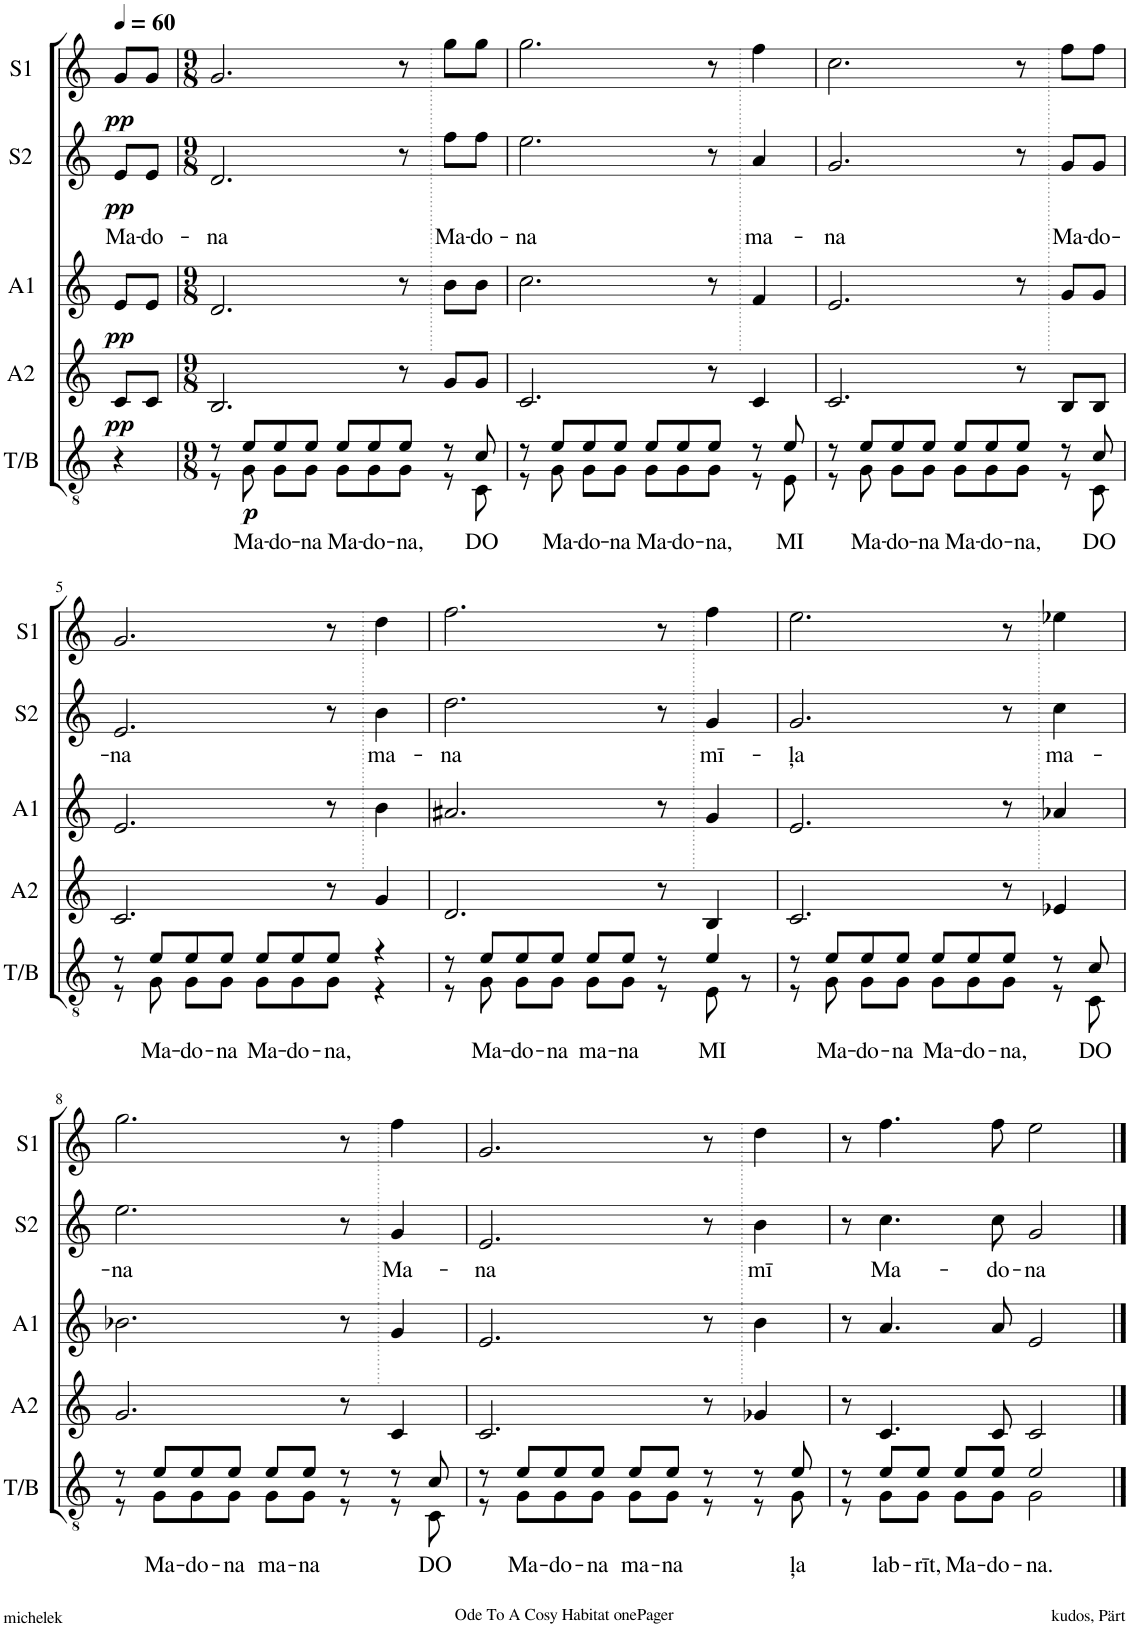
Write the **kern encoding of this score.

**kern	**text	**dynam	**kern	**dynam	**kern	**dynam	**kern	**text	**dynam	**kern	**dynam
*part5	*part5	*part5	*part4	*part4	*part3	*part3	*part2	*part2	*part2	*part1	*part1
*staff5	*staff5	*staff5	*staff4	*staff4	*staff3	*staff3	*staff2	*staff2	*staff2	*staff1	*staff1
*I"T/B	*	*	*I"A2	*	*I"A1	*	*I"S2	*	*	*I"S1	*
*I'T/B	*	*	*I'A2	*	*I'A1	*	*I'S2	*	*	*I'S1	*
*clefGv2	*	*	*clefG2	*	*clefG2	*	*clefG2	*	*	*clefG2	*
*	*	*	*Trd1c2	*	*Trd1c2	*	*	*	*	*	*
*k[]	*	*	*k[]	*	*k[]	*	*k[]	*	*	*k[]	*
=1	=1	=1	=1	=1	=1	=1	=1	=1	=1	=1	=1
!	!	!	!	!LO:DY:b	!	!LO:DY:b	!	!LO:LY:b	!LO:DY:b	!	!LO:DY:b
4r	.	.	8c/L	pp	8e/L	pp	8e/L	Ma-	pp	8g/L	pp
!	!	!	!	!	!	!	!	!LO:LY:b	!	!	!
.	.	.	8c/J	.	8e/J	.	8e/J	-do-	.	8g/J	.
=2	=2	=2	=2	=2	=2	=2	=2	=2	=2	=2	=2
*M9/8	*	*	*M9/8	*	*M9/8	*	*M9/8	*	*	*M9/8	*
*^	*	*	*	*	*	*	*	*	*	*	*
!	!	!	!	!	!	!	!	!	!LO:LY:b	!	!	!
8r	8r	.	.	2.B/	.	2.d/	.	2.d/	-na	.	2.g/	.
!	!	!LO:LY:b	!LO:DY:b	!	!	!	!	!	!	!	!	!
8e/L	8G\	Ma-	p	.	.	.	.	.	.	.	.	.
!	!	!LO:LY:b	!	!	!	!	!	!	!	!	!	!
8e/	8G\L	-do-	.	.	.	.	.	.	.	.	.	.
!	!	!LO:LY:b	!	!	!	!	!	!	!	!	!	!
8e/J	8G\J	-na	.	.	.	.	.	.	.	.	.	.
!	!	!LO:LY:b	!	!	!	!	!	!	!	!	!	!
8e/L	8G\L	Ma-	.	.	.	.	.	.	.	.	.	.
!	!	!LO:LY:b	!	!	!	!	!	!	!	!	!	!
8e/	8G\	-do-	.	.	.	.	.	.	.	.	.	.
!	!	!LO:LY:b	!	!	!	!	!	!	!	!	!	!
8e/J	8G\J	-na,	.	8r	.	8r	.	8r	.	.	8r	.
!	!	!	!	!	!	!	!	!	!LO:LY:b	!	!	!
8r	8r	.	.	8g/L	.	8b\L	.	8ff\L	Ma-	.	8gg\L	.
!	!	!LO:LY:b	!	!	!	!	!	!	!LO:LY:b	!	!	!
8c/	8C\	DO	.	8g/J	.	8b\J	.	8ff\J	-do-	.	8gg\J	.
=3	=3	=3	=3	=3	=3	=3	=3	=3	=3	=3	=3	=3
!	!	!	!	!	!	!	!	!	!LO:LY:b	!	!	!
8r	8r	.	.	2.c/	.	2.cc\	.	2.ee\	-na	.	2.gg\	.
!	!	!LO:LY:b	!	!	!	!	!	!	!	!	!	!
8e/L	8G\	Ma-	.	.	.	.	.	.	.	.	.	.
!	!	!LO:LY:b	!	!	!	!	!	!	!	!	!	!
8e/	8G\L	-do-	.	.	.	.	.	.	.	.	.	.
!	!	!LO:LY:b	!	!	!	!	!	!	!	!	!	!
8e/J	8G\J	-na	.	.	.	.	.	.	.	.	.	.
!	!	!LO:LY:b	!	!	!	!	!	!	!	!	!	!
8e/L	8G\L	Ma-	.	.	.	.	.	.	.	.	.	.
!	!	!LO:LY:b	!	!	!	!	!	!	!	!	!	!
8e/	8G\	-do-	.	.	.	.	.	.	.	.	.	.
!	!	!LO:LY:b	!	!	!	!	!	!	!	!	!	!
8e/J	8G\J	-na,	.	8r	.	8r	.	8r	.	.	8r	.
!	!	!	!	!	!	!	!	!	!LO:LY:b	!	!	!
8r	8r	.	.	4c/	.	4f/	.	4a/	ma-	.	4ff\	.
!	!	!LO:LY:b	!	!	!	!	!	!	!	!	!	!
8e/	8E\	MI	.	.	.	.	.	.	.	.	.	.
=4	=4	=4	=4	=4	=4	=4	=4	=4	=4	=4	=4	=4
!	!	!	!	!	!	!	!	!	!LO:LY:b	!	!	!
8r	8r	.	.	2.c/	.	2.e/	.	2.g/	-na	.	2.cc\	.
!	!	!LO:LY:b	!	!	!	!	!	!	!	!	!	!
8e/L	8G\	Ma-	.	.	.	.	.	.	.	.	.	.
!	!	!LO:LY:b	!	!	!	!	!	!	!	!	!	!
8e/	8G\L	-do-	.	.	.	.	.	.	.	.	.	.
!	!	!LO:LY:b	!	!	!	!	!	!	!	!	!	!
8e/J	8G\J	-na	.	.	.	.	.	.	.	.	.	.
!	!	!LO:LY:b	!	!	!	!	!	!	!	!	!	!
8e/L	8G\L	Ma-	.	.	.	.	.	.	.	.	.	.
!	!	!LO:LY:b	!	!	!	!	!	!	!	!	!	!
8e/	8G\	-do-	.	.	.	.	.	.	.	.	.	.
!	!	!LO:LY:b	!	!	!	!	!	!	!	!	!	!
8e/J	8G\J	-na,	.	8r	.	8r	.	8r	.	.	8r	.
!	!	!	!	!	!	!	!	!	!LO:LY:b	!	!	!
8r	8r	.	.	8B/L	.	8g/L	.	8g/L	Ma-	.	8ff\L	.
!	!	!LO:LY:b	!	!	!	!	!	!	!LO:LY:b	!	!	!
8c/	8C\	DO	.	8B/J	.	8g/J	.	8g/J	-do-	.	8ff\J	.
!!LO:LB:g=z
=5	=5	=5	=5	=5	=5	=5	=5	=5	=5	=5	=5	=5
!	!	!	!	!	!	!	!	!	!LO:LY:b	!	!	!
8r	8r	.	.	2.c/	.	2.e/	.	2.e/	-na	.	2.g/	.
!	!	!LO:LY:b	!	!	!	!	!	!	!	!	!	!
8e/L	8G\	Ma-	.	.	.	.	.	.	.	.	.	.
!	!	!LO:LY:b	!	!	!	!	!	!	!	!	!	!
8e/	8G\L	-do-	.	.	.	.	.	.	.	.	.	.
!	!	!LO:LY:b	!	!	!	!	!	!	!	!	!	!
8e/J	8G\J	-na	.	.	.	.	.	.	.	.	.	.
!	!	!LO:LY:b	!	!	!	!	!	!	!	!	!	!
8e/L	8G\L	Ma-	.	.	.	.	.	.	.	.	.	.
!	!	!LO:LY:b	!	!	!	!	!	!	!	!	!	!
8e/	8G\	-do-	.	.	.	.	.	.	.	.	.	.
!	!	!LO:LY:b	!	!	!	!	!	!	!	!	!	!
8e/J	8G\J	-na,	.	8r	.	8r	.	8r	.	.	8r	.
!	!	!	!	!	!	!	!	!	!LO:LY:b	!	!	!
4r	4r	.	.	4g/	.	4b\	.	4b\	ma-	.	4dd\	.
=6	=6	=6	=6	=6	=6	=6	=6	=6	=6	=6	=6	=6
!	!	!	!	!	!	!	!	!	!LO:LY:b	!	!	!
8r	8r	.	.	2.d/	.	2.a#X/	.	2.dd\	-na	.	2.ff\	.
!	!	!LO:LY:b	!	!	!	!	!	!	!	!	!	!
8e/L	8G\	Ma-	.	.	.	.	.	.	.	.	.	.
!	!	!LO:LY:b	!	!	!	!	!	!	!	!	!	!
8e/	8G\L	-do-	.	.	.	.	.	.	.	.	.	.
!	!	!LO:LY:b	!	!	!	!	!	!	!	!	!	!
8e/J	8G\J	-na	.	.	.	.	.	.	.	.	.	.
!	!	!LO:LY:b	!	!	!	!	!	!	!	!	!	!
8e/L	8G\L	ma-	.	.	.	.	.	.	.	.	.	.
!	!	!LO:LY:b	!	!	!	!	!	!	!	!	!	!
8e/J	8G\J	-na	.	.	.	.	.	.	.	.	.	.
8r	8r	.	.	8r	.	8r	.	8r	.	.	8r	.
!	!	!LO:LY:b	!	!	!	!	!	!	!LO:LY:b	!	!	!
4e/	8E\	MI	.	4B/	.	4g/	.	4g/	mī-	.	4ff\	.
.	8r	.	.	.	.	.	.	.	.	.	.	.
=7	=7	=7	=7	=7	=7	=7	=7	=7	=7	=7	=7	=7
!	!	!	!	!	!	!	!	!	!LO:LY:b	!	!	!
8r	8r	.	.	2.c/	.	2.e/	.	2.g/	-ļa	.	2.ee\	.
!	!	!LO:LY:b	!	!	!	!	!	!	!	!	!	!
8e/L	8G\	Ma-	.	.	.	.	.	.	.	.	.	.
!	!	!LO:LY:b	!	!	!	!	!	!	!	!	!	!
8e/	8G\L	-do-	.	.	.	.	.	.	.	.	.	.
!	!	!LO:LY:b	!	!	!	!	!	!	!	!	!	!
8e/J	8G\J	-na	.	.	.	.	.	.	.	.	.	.
!	!	!LO:LY:b	!	!	!	!	!	!	!	!	!	!
8e/L	8G\L	Ma-	.	.	.	.	.	.	.	.	.	.
!	!	!LO:LY:b	!	!	!	!	!	!	!	!	!	!
8e/	8G\	-do-	.	.	.	.	.	.	.	.	.	.
!	!	!LO:LY:b	!	!	!	!	!	!	!	!	!	!
8e/J	8G\J	-na,	.	8r	.	8r	.	8r	.	.	8r	.
!	!	!	!	!	!	!	!	!	!LO:LY:b	!	!	!
8r	8r	.	.	4e-X/	.	4a-X/	.	4cc\	ma-	.	4ee-X\	.
!	!	!LO:LY:b	!	!	!	!	!	!	!	!	!	!
8c/	8C\	DO	.	.	.	.	.	.	.	.	.	.
!!LO:LB:g=z
=8	=8	=8	=8	=8	=8	=8	=8	=8	=8	=8	=8	=8
!	!	!	!	!	!	!	!	!	!LO:LY:b	!	!	!
8r	8r	.	.	2.g/	.	2.b-X\	.	2.ee\	-na	.	2.gg\	.
!	!	!LO:LY:b	!	!	!	!	!	!	!	!	!	!
8e/L	8G\L	Ma-	.	.	.	.	.	.	.	.	.	.
!	!	!LO:LY:b	!	!	!	!	!	!	!	!	!	!
8e/	8G\	-do-	.	.	.	.	.	.	.	.	.	.
!	!	!LO:LY:b	!	!	!	!	!	!	!	!	!	!
8e/J	8G\J	-na	.	.	.	.	.	.	.	.	.	.
!	!	!LO:LY:b	!	!	!	!	!	!	!	!	!	!
8e/L	8G\L	ma-	.	.	.	.	.	.	.	.	.	.
!	!	!LO:LY:b	!	!	!	!	!	!	!	!	!	!
8e/J	8G\J	-na	.	.	.	.	.	.	.	.	.	.
8r	8r	.	.	8r	.	8r	.	8r	.	.	8r	.
!	!	!	!	!	!	!	!	!	!LO:LY:b	!	!	!
8r	8r	.	.	4c/	.	4g/	.	4g/	Ma-	.	4ff\	.
!	!	!LO:LY:b	!	!	!	!	!	!	!	!	!	!
8c/	8C\	DO	.	.	.	.	.	.	.	.	.	.
=9	=9	=9	=9	=9	=9	=9	=9	=9	=9	=9	=9	=9
!	!	!	!	!	!	!	!	!	!LO:LY:b	!	!	!
8r	8r	.	.	2.c/	.	2.e/	.	2.e/	-na	.	2.g/	.
!	!	!LO:LY:b	!	!	!	!	!	!	!	!	!	!
8e/L	8G\L	Ma-	.	.	.	.	.	.	.	.	.	.
!	!	!LO:LY:b	!	!	!	!	!	!	!	!	!	!
8e/	8G\	-do-	.	.	.	.	.	.	.	.	.	.
!	!	!LO:LY:b	!	!	!	!	!	!	!	!	!	!
8e/J	8G\J	-na	.	.	.	.	.	.	.	.	.	.
!	!	!LO:LY:b	!	!	!	!	!	!	!	!	!	!
8e/L	8G\L	ma-	.	.	.	.	.	.	.	.	.	.
!	!	!LO:LY:b	!	!	!	!	!	!	!	!	!	!
8e/J	8G\J	-na	.	.	.	.	.	.	.	.	.	.
8r	8r	.	.	8r	.	8r	.	8r	.	.	8r	.
!	!	!	!	!	!	!	!	!	!LO:LY:b	!	!	!
8r	8r	.	.	4g-X/	.	4b\	.	4b\	mī	.	4dd\	.
!	!	!LO:LY:b	!	!	!	!	!	!	!	!	!	!
8e/	8G\	ļa	.	.	.	.	.	.	.	.	.	.
=10	=10	=10	=10	=10	=10	=10	=10	=10	=10	=10	=10	=10
8r	8r	.	.	8r	.	8r	.	8r	.	.	8r	.
!	!	!LO:LY:b	!	!	!	!	!	!	!LO:LY:b	!	!	!
8e/L	8G\L	lab-	.	4.c/	.	4.a/	.	4.cc\	Ma-	.	4.ff\	.
!	!	!LO:LY:b	!	!	!	!	!	!	!	!	!	!
8e/J	8G\J	-rīt,	.	.	.	.	.	.	.	.	.	.
!	!	!LO:LY:b	!	!	!	!	!	!	!	!	!	!
8e/L	8G\L	Ma-	.	.	.	.	.	.	.	.	.	.
!	!	!LO:LY:b	!	!	!	!	!	!	!LO:LY:b	!	!	!
8e/J	8G\J	-do-	.	8c/	.	8a/	.	8cc\	-do-	.	8ff\	.
!	!	!LO:LY:b	!	!	!	!	!	!	!LO:LY:b	!	!	!
2e/	2G\	-na.	.	2c/	.	2e/	.	2g/	-na	.	2ee\	.
*v	*v	*	*	*	*	*	*	*	*	*	*	*
==	==	==	==	==	==	==	==	==	==	==	==
*-	*-	*-	*-	*-	*-	*-	*-	*-	*-	*-	*-
